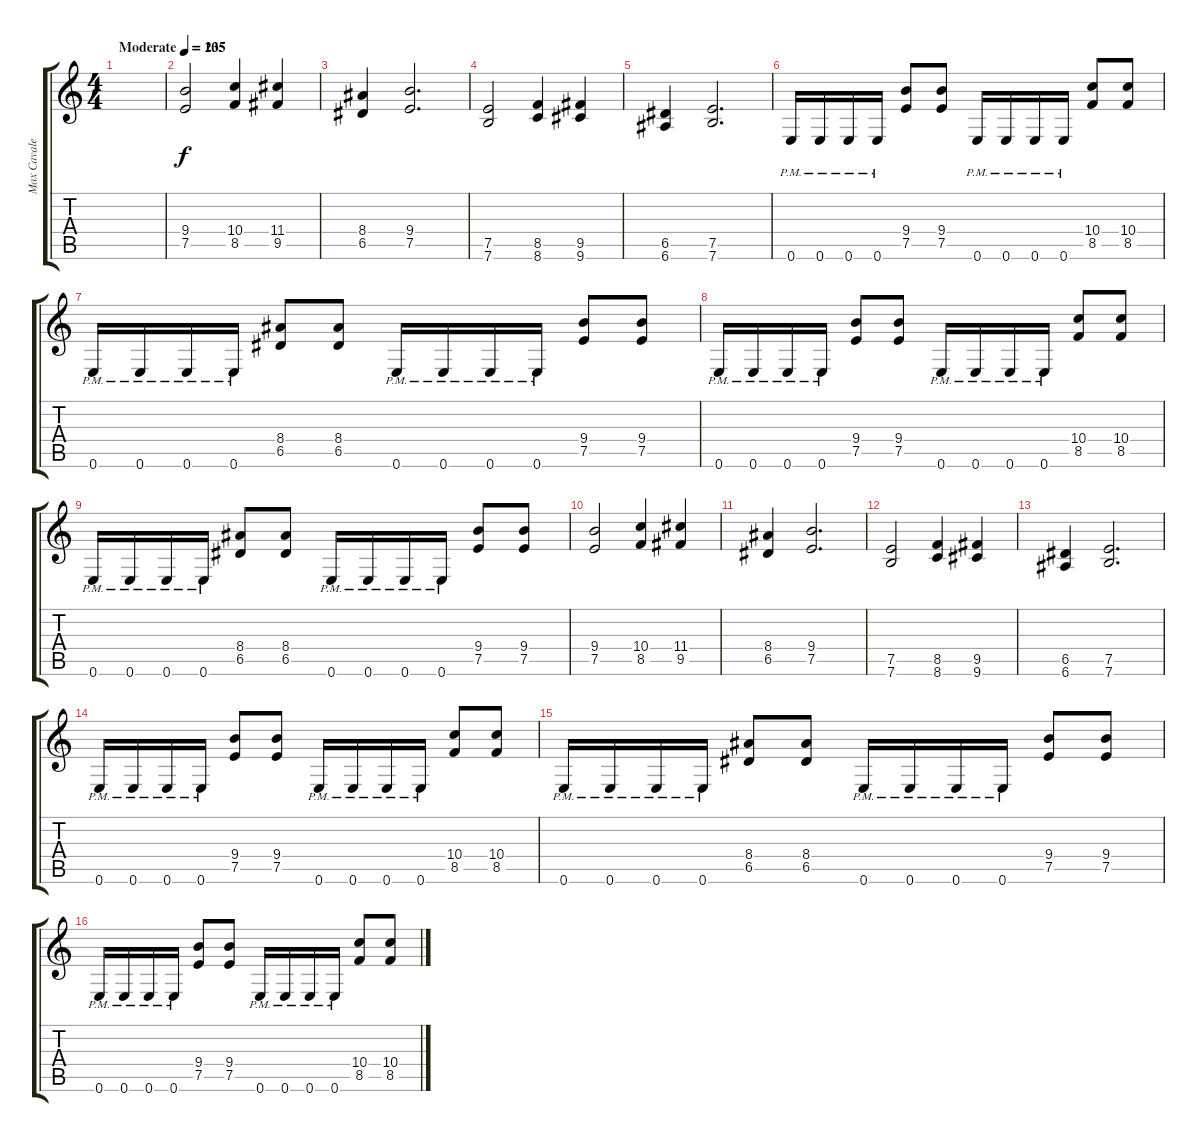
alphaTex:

\track ("Max Cavalera" "Max Cavale") {instrument distortionguitar}
\staff {score tabs}
\tuning (E4 B3 G3 D3 A2 E2) {hide}
\ts (4 4)
\tempo (235 "Moderate")
\clef g2
\ks c
|
\tempo 105
(9.4 7.5).2 (10.4 8.5).4 (11.4 9.5).4 |
(8.4 6.5).4 (9.4 7.5).2{d} |
(7.5 7.6).2 (8.5 8.6).4 (9.5 9.6).4 |
(6.5 6.6).4 (7.5 7.6).2{d} |
0.6{pm}.16 0.6{pm}.16 0.6{pm}.16 0.6{pm}.16 (9.4 7.5).8 (9.4 7.5).8 0.6{pm}.16 0.6{pm}.16 0.6{pm}.16 0.6{pm}.16 (10.4 8.5).8 (10.4 8.5).8 |
0.6{pm}.16 0.6{pm}.16 0.6{pm}.16 0.6{pm}.16 (8.4 6.5).8 (8.4 6.5).8 0.6{pm}.16 0.6{pm}.16 0.6{pm}.16 0.6{pm}.16 (9.4 7.5).8 (9.4 7.5).8 |
0.6{pm}.16 0.6{pm}.16 0.6{pm}.16 0.6{pm}.16 (9.4 7.5).8 (9.4 7.5).8 0.6{pm}.16 0.6{pm}.16 0.6{pm}.16 0.6{pm}.16 (10.4 8.5).8 (10.4 8.5).8 |
0.6{pm}.16 0.6{pm}.16 0.6{pm}.16 0.6{pm}.16 (8.4 6.5).8 (8.4 6.5).8 0.6{pm}.16 0.6{pm}.16 0.6{pm}.16 0.6{pm}.16 (9.4 7.5).8 (9.4 7.5).8 |
(9.4 7.5).2 (10.4 8.5).4 (11.4 9.5).4 |
(8.4 6.5).4 (9.4 7.5).2{d} |
(7.5 7.6).2 (8.5 8.6).4 (9.5 9.6).4 |
(6.5 6.6).4 (7.5 7.6).2{d} |
0.6{pm}.16 0.6{pm}.16 0.6{pm}.16 0.6{pm}.16 (9.4 7.5).8 (9.4 7.5).8 0.6{pm}.16 0.6{pm}.16 0.6{pm}.16 0.6{pm}.16 (10.4 8.5).8 (10.4 8.5).8 |
0.6{pm}.16 0.6{pm}.16 0.6{pm}.16 0.6{pm}.16 (8.4 6.5).8 (8.4 6.5).8 0.6{pm}.16 0.6{pm}.16 0.6{pm}.16 0.6{pm}.16 (9.4 7.5).8 (9.4 7.5).8 |
0.6{pm}.16 0.6{pm}.16 0.6{pm}.16 0.6{pm}.16 (9.4 7.5).8 (9.4 7.5).8 0.6{pm}.16 0.6{pm}.16 0.6{pm}.16 0.6{pm}.16 (10.4 8.5).8 (10.4 8.5).8
